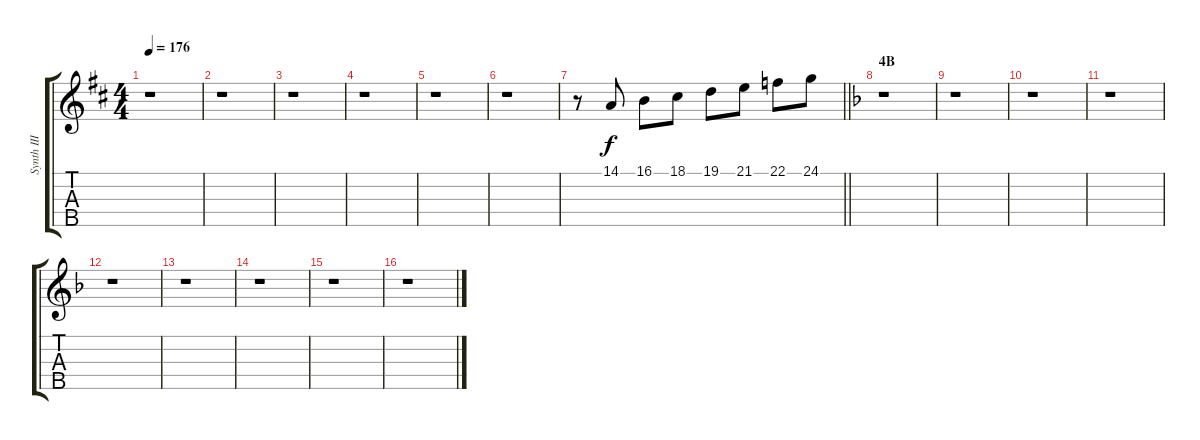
\track ("Synth III" "Synth III") {instrument lead2sawtooth}
\staff {score tabs}
\tuning (G3 D3 A2 E2 B1) {hide}
\ts (4 4)
\tempo 176
\clef g2
\ks d
r.1{dy mp} |
r.1 |
r.1 |
r.1 |
r.1 |
r.1 |
\barLineRight lightlight
r.8 14.1.8{dy f} 16.1.8 18.1.8 19.1.8 21.1.8 22.1.8 24.1.8 |
\section ("" "4B")
\ks f
r.1 |
r.1 |
r.1 |
r.1 |
r.1 |
r.1 |
r.1 |
r.1 |
r.1
